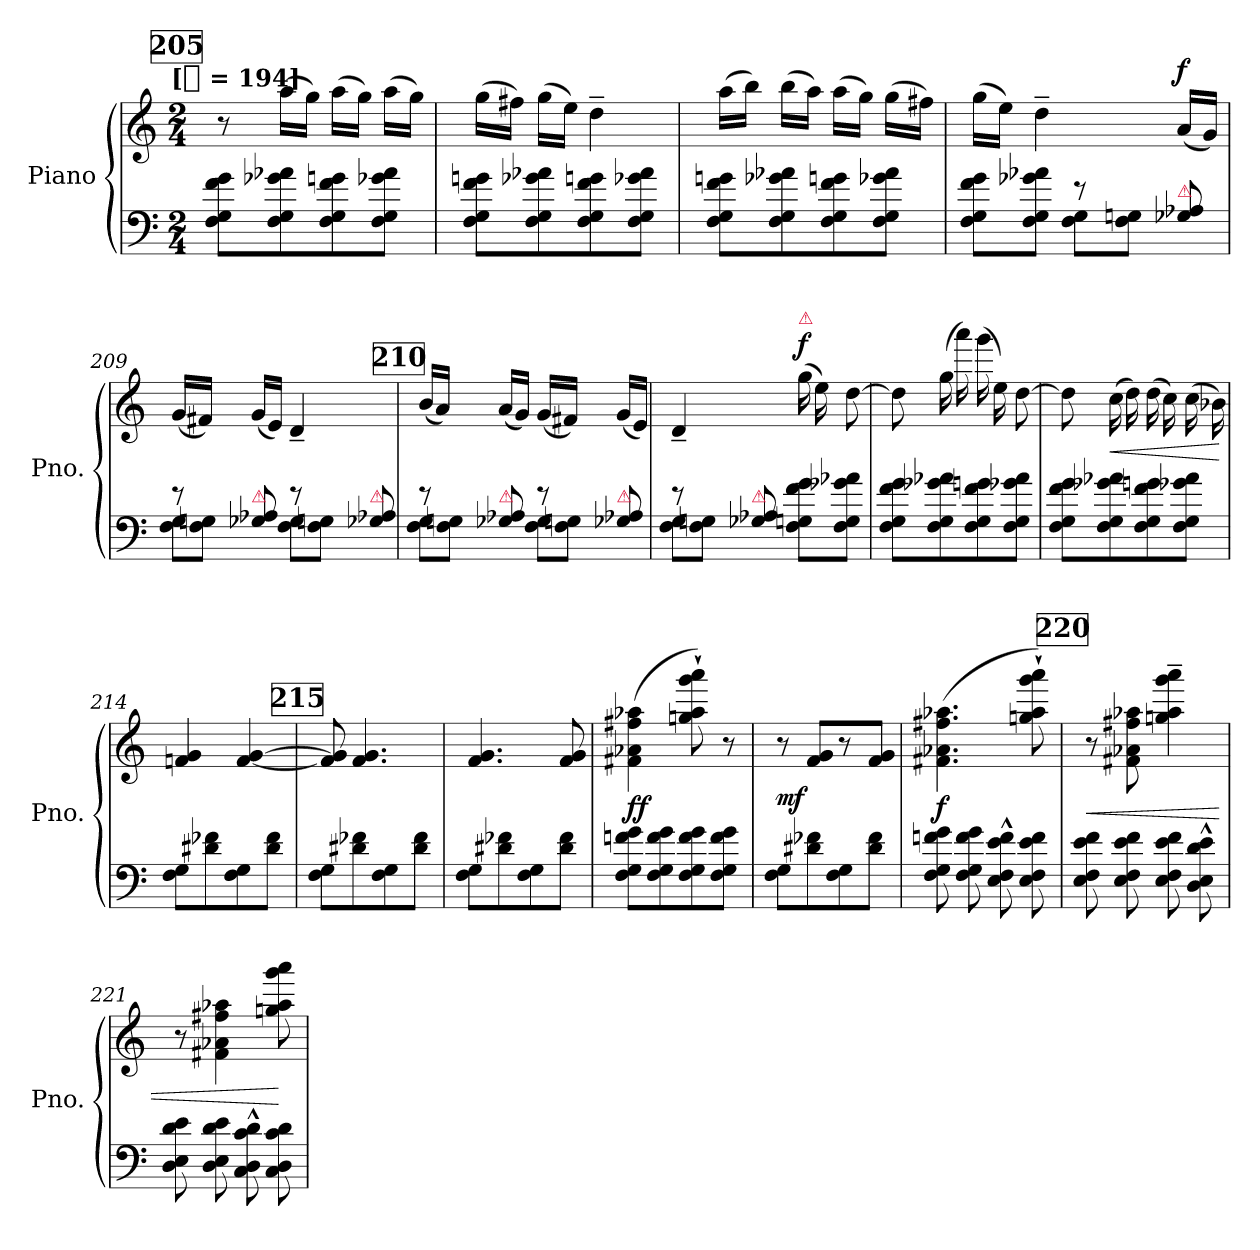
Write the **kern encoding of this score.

**kern	**kern	**dynam
*part1	*part1	*part1
*staff2	*staff1	*staff1/2
*I"Piano	*	*
*I'Pno.	*	*
*clefF4	*clefG2	*
*k[]	*k[]	*
*C:	*C:	*
!!LO:TX:omd:t=[[quarter] = 194]
*M2/4	*M2/4	*
*MM194	*MM194	*
!!LO:REH:place=s1:t=205
=205	=205	=205
!	!	!LO:DY:n=1:a
8F 8G 8f 8gL	8r	p mf
8F 8G 8g-X 8a-X	(16aaLL	.
.	16ggJJ)	.
8F 8G 8f 8gn	(16aaLL	.
.	16ggJJ)	.
8F 8G 8g-X 8a-J	(16aaLL	.
.	16ggJJ)	.
=206	=206	=206
8F 8G 8f 8gnL	(16ggLL	.
.	16ff#XJJ)	.
8F 8G 8g-X 8a-X	(16ggLL	.
.	16eeJJ)	.
8F 8G 8f 8gn	4dd~	.
8F 8G 8g-X 8a-J	.	.
=207	=207	=207
8F 8G 8f 8gnL	(16aaLL	.
.	16bbJJ)	.
8F 8G 8g-X 8a-X	(16bbLL	.
.	16aaJJ)	.
8F 8G 8f 8gn	(16aaLL	.
.	16ggJJ)	.
8F 8G 8g-X 8a-J	(16ggLL	.
.	16ff#XJJ)	.
=208	=208	=208
*^	*	*
8F 8G 8f 8gL	4ryy	(16ggLL	.
.	.	16eeJJ)	.
8F 8G 8g-X 8a-XJ	.	4dd~	.
8r	8F 8GL	.	.
!LO:TX:a:color=crimson:t=⚠	!	!	!
!	!	!	!LO:DY:a
8G-X 8A-X	8F 8GnJ	(16aLL	f
.	.	16gJJ)	.
=209	=209	=209	=209
8r	8F 8GL	(16gLL	.
.	.	16f#XJJ)	.
!LO:TX:a:color=crimson:t=⚠	!	!	!
8G-X 8A-X	8F 8GnJ	(16gLL	.
.	.	16eJJ)	.
8r	8F 8GL	4d~	.
!LO:TX:a:color=crimson:t=⚠	!	!	!
8G-X 8A-X	8F 8GnJ	.	.
!!LO:REH:place=s1:t=210
=210	=210	=210	=210
8r	8F 8GL	(16bLL	.
.	.	16aJJ)	.
!LO:TX:a:color=crimson:t=⚠	!	!	!
8G-X 8A-X	8F 8GnJ	(16aLL	.
.	.	16gJJ)	.
8r	8F 8GL	(16gLL	.
.	.	16f#XJJ)	.
!LO:TX:a:color=crimson:t=⚠	!	!	!
8G-X 8A-X	8F 8GnJ	(16gLL	.
.	.	16eJJ)	.
=211	=211	=211	=211
8r	8F 8GL	4d~	.
!LO:TX:a:color=crimson:t=⚠	!	!	!
8G-X 8A-X	8F 8GnJ	.	.
!	!	!LO:TX:a:color=crimson:t=⚠	!
!	!	!	!LO:DY:a
8F\ 8Gn\ 8f\ 8g\L	4ryy	(16gg	f
.	.	16ee)	.
8F 8G 8g-X 8a-XJ	.	[8dd	.
*v	*v	*	*
=212	=212	=212
8F 8G 8f 8gL	8dd]	.
8F 8G 8g-X 8a-X	(16gg	.
.	16aaa)	.
8F 8G 8f 8gn	(16ggg	.
.	16ee)	.
8F 8G 8g-X 8a-J	[8dd	.
=213	=213	=213
8F 8G 8f 8gL	8dd]	.
8F 8G 8g-X 8a-X	(16cc	<
.	16dd)	.
8F 8G 8f 8gn	(16dd	.
.	16cc)	.
8F 8G 8g-X 8a-J	(16cc	.
.	16b-X)	.
.	.	[
=214	=214	=214
8F 8GL	4fn 4g	.
8d#X 8f-X	.	.
8F 8G	[4f [4g	.
8d# 8f-J	.	.
!!LO:REH:place=s1:t=215
=215	=215	=215
8F 8GL	8f] 8g]	.
8d#X 8f-X	4.f 4.g	.
8F 8G	.	.
8d# 8f-J	.	.
=216	=216	=216
8F 8GL	4.f 4.g	.
8d#X 8f-X	.	.
8F 8G	.	.
8d# 8f-J	8f 8g	.
=217	=217	=217
8F 8G 8fn 8gL	(4f#X 4a-X 4ff#X 4aa-X	ff
8F 8G 8f 8g	.	.
8F 8G 8f 8g	8ggn` 8aa-` 8ggg` 8aaa`)	.
8F 8G 8f 8gJ	8r	.
=218	=218	=218
8F 8GL	8r	mf
8d#X 8f-X	8f 8gL	.
8F 8G	8r	.
8d# 8f-J	8f 8gJ	.
=219	=219	=219
8F 8G 8fn 8g	(4.f#X 4.a-X 4.ff#X 4.aa-X	f
8F 8G 8f 8g	.	.
8E^^ 8F^^ 8e^^ 8f^^	.	.
8E 8F 8e 8f	8ggn` 8aa-` 8ggg` 8aaa`)	.
!!LO:REH:place=s1:t=220
=220	=220	=220
8E 8F 8e 8f	8r	<
8E 8F 8e 8f	8f#X 8a-X 8ff#X 8aa-X	.
8E 8F 8e 8f	4ggn~ 4aa-~ 4ggg~ 4aaa~	.
8D^^ 8E^^ 8d^^ 8e^^	.	.
=221	=221	=221
8D 8E 8d 8e	8r	.
8D 8E 8d 8e	4f#X 4a-X 4ff#X 4aa-X	.
8C^^ 8D^^ 8c^^ 8d^^	.	.
8C 8D 8c 8d	8ggn 8aa- 8ggg 8aaa	[
=	=	=
*-	*-	*-
